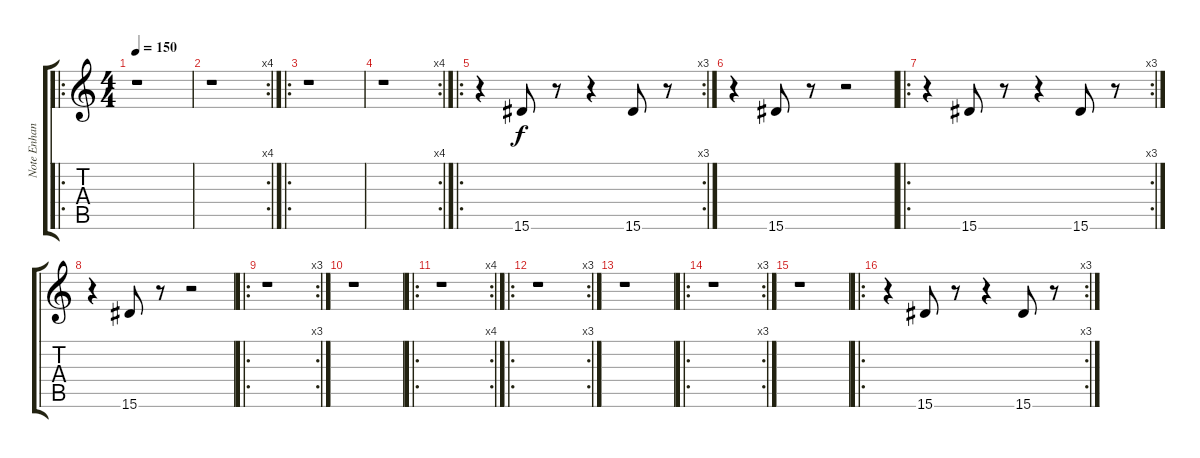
\track ("Note Enhance" "Note Enhan") {instrument guitarharmonics}
\staff {score tabs}
\tuning (C4 G3 Eb3 Bb2 F2 C2) {hide}
\ro
\ts (4 4)
\tempo 150
\clef g2
\ks c
r.1{dy f instrument guitarharmonics} |
\rc 4
r.1 |
\ro
r.1 |
\rc 4
r.1 |
\ro
\rc 3
r.4 15.6.8 r.8 r.4 15.6.8 r.8 |
r.4 15.6.8 r.8 r.2 |
\ro
\rc 3
r.4 15.6.8 r.8 r.4 15.6.8 r.8 |
r.4 15.6.8 r.8 r.2 |
\ro
\rc 3
r.1 |
r.1 |
\ro
\rc 4
r.1 |
\ro
\rc 3
r.1 |
r.1 |
\ro
\rc 3
r.1 |
r.1 |
\ro
\rc 3
r.4 15.6.8 r.8 r.4 15.6.8 r.8
